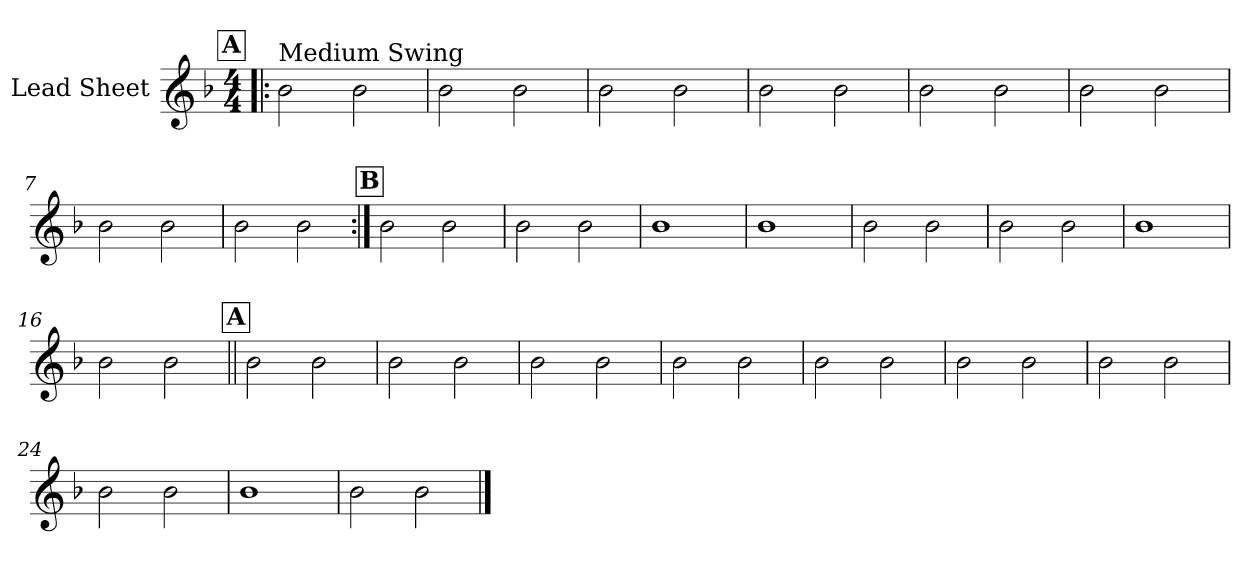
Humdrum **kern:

**kern
*part1
*staff1
*I"Lead Sheet
*clefG2
*k[b-]
*F:
*M4/4
!!LO:REH:place=s1:a:fs=14:t=A
=1!|:
!LO:TX:a:t=Medium Swing
2b-\
2b-\
=2
2b-\
2b-\
=3
2b-\
2b-\
=4
2b-\
2b-\
!!LO:LB:g=z
=5
2b-\
2b-\
=6
2b-\
2b-\
=7
2b-\
2b-\
=8
2b-\
2b-\
!!LO:LB:g=z
!!LO:REH:place=s1:a:fs=14:t=B
=9:|!
2b-\
2b-\
=10
2b-\
2b-\
=11
1b-
=12
1b-
!!LO:LB:g=z
=13
2b-\
2b-\
=14
2b-\
2b-\
=15
1b-
=16
2b-\
2b-\
!!LO:LB:g=z
!!LO:REH:place=s1:a:fs=14:t=A
=17||
2b-\
2b-\
=18
2b-\
2b-\
=19
2b-\
2b-\
=20
2b-\
2b-\
!!LO:LB:g=z
=21
2b-\
2b-\
=22
2b-\
2b-\
=23
2b-\
2b-\
=24
2b-\
2b-\
!!LO:LB:g=z
=25
1b-
=26
2b-\
2b-\
==
*-
